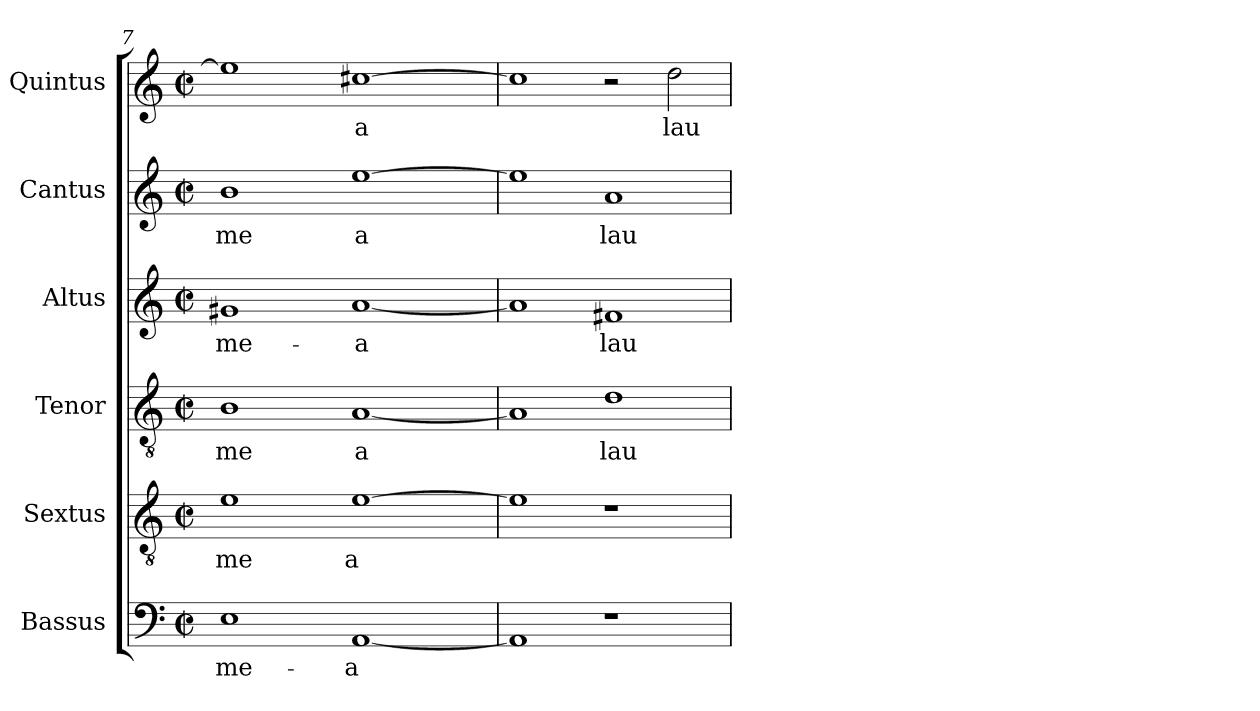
**kern	**text	**kern	**text	**kern	**text	**kern	**text	**kern	**text	**kern	**text
*part6	*part6	*part5	*part5	*part4	*part4	*part3	*part3	*part2	*part2	*part1	*part1
*staff6	*staff6	*staff5	*staff5	*staff4	*staff4	*staff3	*staff3	*staff2	*staff2	*staff1	*staff1
*I"Bassus	*	*I"Sextus	*	*I"Tenor	*	*I"Altus	*	*I"Cantus	*	*I"Quintus	*
!!LO:LB:g=z
*clefF4	*	*clefGv2	*	*clefGv2	*	*clefG2	*	*clefG2	*	*clefG2	*
*M2/2	*	*M2/2	*	*M2/2	*	*M2/2	*	*M2/2	*	*M2/2	*
*met(c|)	*	*met(c|)	*	*met(c|)	*	*met(c|)	*	*met(c|)	*	*met(c|)	*
=7	=7	=7	=7	=7	=7	=7	=7	=7	=7	=7	=7
!	!LO:LY:b:cj	!	!LO:LY:b:cj	!	!LO:LY:b:cj	!	!LO:LY:b:cj	!	!LO:LY:b:cj	!	!
*	*	*	*	*	*	*	*	*	*	*^	*
1E	me-	1e	me	1B	me	1g#X	me-	1b	me	1ee]	4ryy	.
.	.	.	.	.	.	.	.	.	.	.	32ryy	.
.	.	.	.	.	.	.	.	.	.	.	1ryy	.
!	!LO:LY:b:rj	!	!LO:LY:b:rj	!	!LO:LY:b:rj	!	!LO:LY:b:rj	!	!LO:LY:b:rj	!	!	!LO:LY:b:rj
[<1AA	-a	[>1e	a	[<1A	a	[<1a	-a	[>1ee	a	[>1cc#X	.	a
.	.	.	.	.	.	.	.	.	.	.	2ryy	.
.	.	.	.	.	.	.	.	.	.	.	8..ryy	.
*	*	*	*	*	*	*	*	*	*	*v	*v	*
=8	=8	=8	=8	=8	=8	=8	=8	=8	=8	=8	=8
1AA]	.	1e]	.	1A]	.	1a]	.	1ee]	.	1cc#]	.
!	!	!	!	!	!LO:LY:b:cj	!	!LO:LY:b:cj	!	!LO:LY:b:cj	!	!
1r	.	1r	.	1d	lau	1f#X	lau-	1a	lau	2r	.
!	!	!	!	!	!	!	!	!	!	!	!LO:LY:b:cj
.	.	.	.	.	.	.	.	.	.	2dd\	lau-
=	=	=	=	=	=	=	=	=	=	=	=
*-	*-	*-	*-	*-	*-	*-	*-	*-	*-	*-	*-
